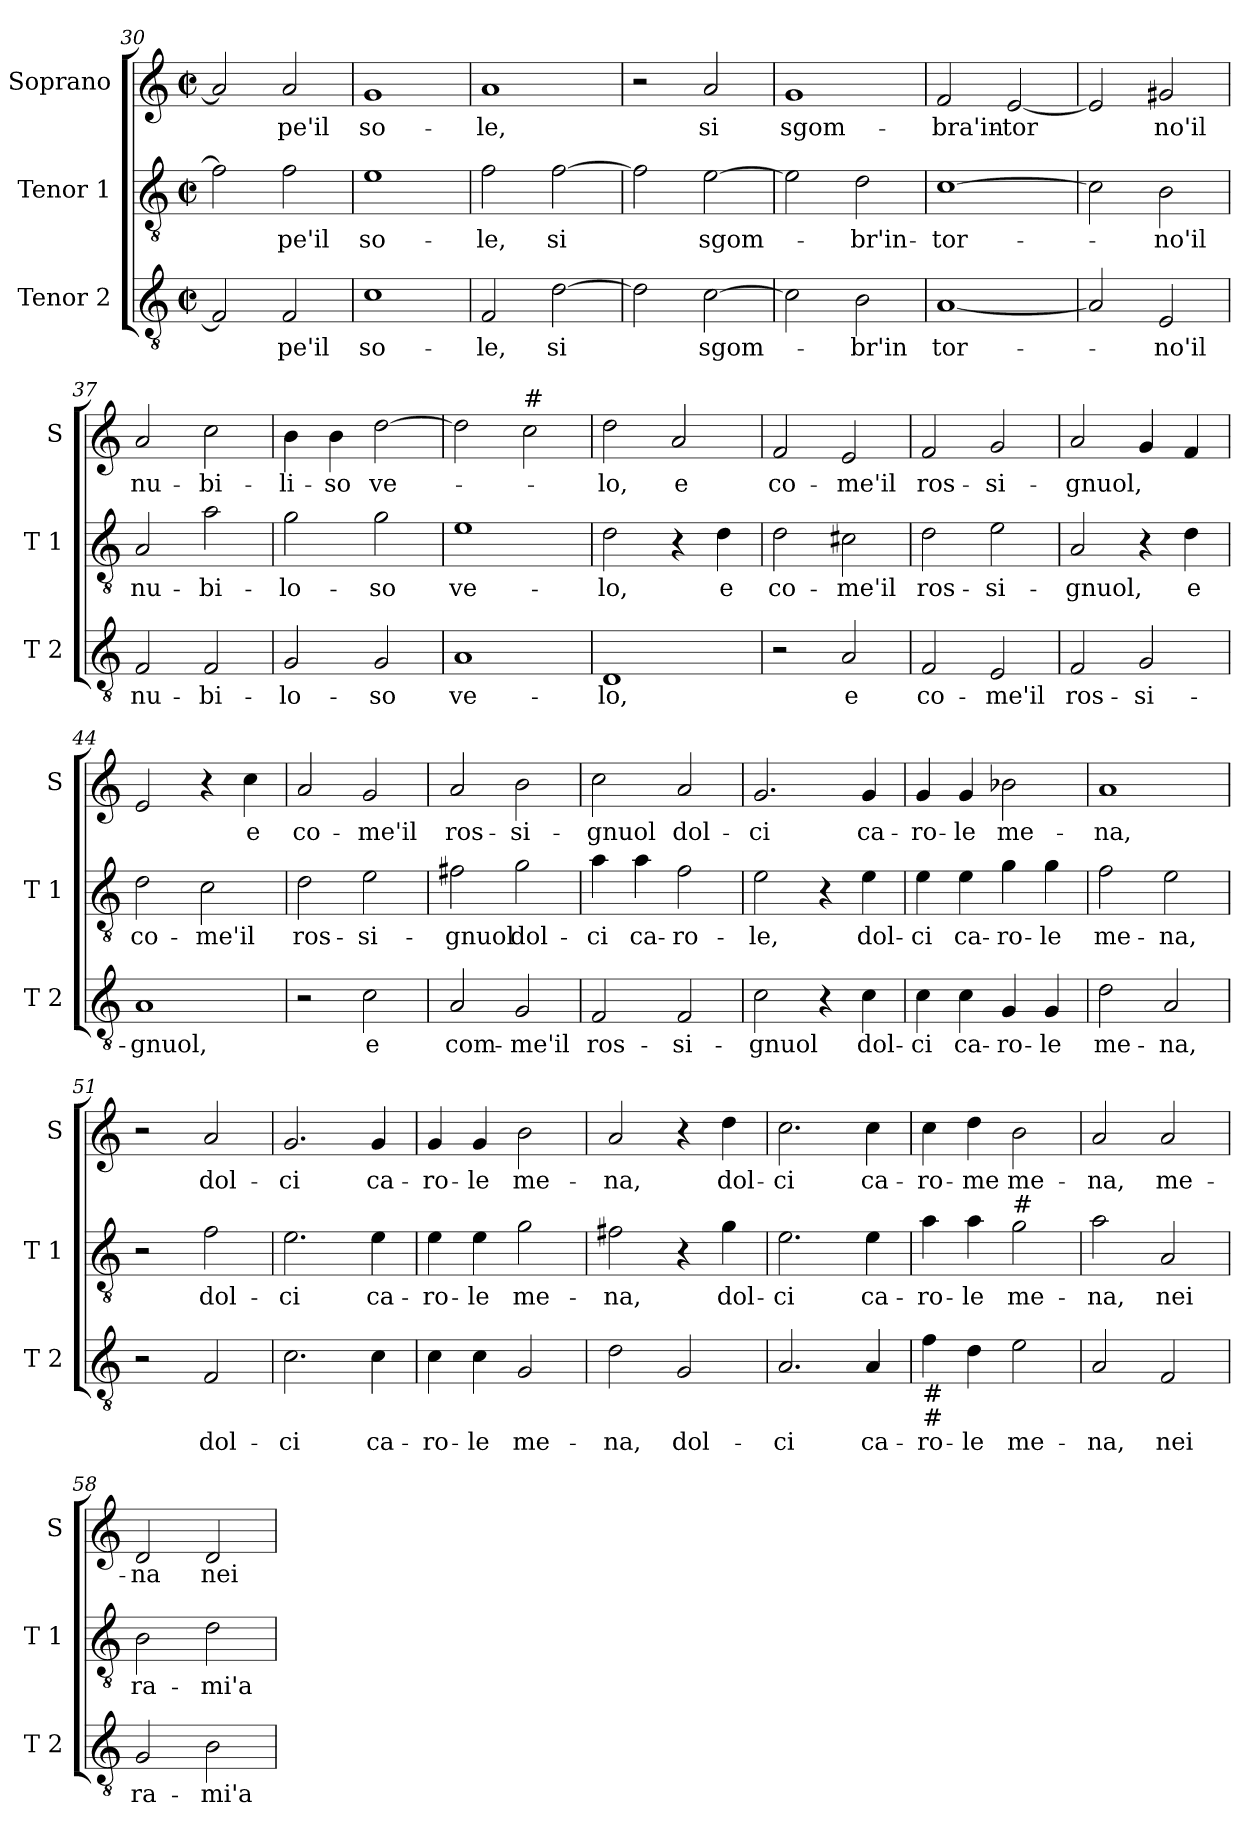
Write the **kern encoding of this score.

**kern	**text	**kern	**text	**kern	**text
*part3	*part3	*part2	*part2	*part1	*part1
*staff3	*staff3	*staff2	*staff2	*staff1	*staff1
*I"Tenor 2	*	*I"Tenor 1	*	*I"Soprano	*
*I'T 2	*	*I'T 1	*	*I'S	*
*clefGv2	*	*clefGv2	*	*clefG2	*
*k[]	*	*k[]	*	*k[]	*
*C:	*	*C:	*	*C:	*
*M2/2	*	*M2/2	*	*M2/2	*
*met(c|)	*	*met(c|)	*	*met(c|)	*
=30	=30	=30	=30	=30	=30
2F/]	.	2f\]	.	2a/]	.
!	!LO:LY:b	!	!LO:LY:b	!	!LO:LY:b
2F/	-pe'il	2f\	-pe'il	2a/	-pe'il
!!LO:LB:g=z
=31	=31	=31	=31	=31	=31
!	!LO:LY:b	!	!LO:LY:b	!	!LO:LY:b
1c	so-	1e	so-	1g	so-
=32	=32	=32	=32	=32	=32
!	!LO:LY:b	!	!LO:LY:b	!	!LO:LY:b
2F/	-le,	2f\	-le,	1a	-le,
!	!LO:LY:b	!	!LO:LY:b	!	!
[2d\	si	[2f\	si	.	.
=33	=33	=33	=33	=33	=33
2d\]	.	2f\]	.	2r	.
!	!LO:LY:b	!	!LO:LY:b	!	!LO:LY:b
[2c\	sgom-	[2e\	sgom-	2a/	si
=34	=34	=34	=34	=34	=34
!	!	!	!	!	!LO:LY:b
2c\]	.	2e\]	.	1g	sgom-
!	!LO:LY:b	!	!LO:LY:b	!	!
2B\	-br'in	2d\	-br'in-	.	.
=35	=35	=35	=35	=35	=35
!	!LO:LY:b	!	!LO:LY:b	!	!LO:LY:b
[1A	tor-	[1c	-tor-	2f/	-bra'in-
!	!	!	!	!	!LO:LY:b
.	.	.	.	[2e/	-tor
=36	=36	=36	=36	=36	=36
2A/]	.	2c\]	.	2e/]	.
!	!LO:LY:b	!	!LO:LY:b	!	!LO:LY:b
2E/	-no'il	2B\	-no'il	2g#X/	no'il
!!LO:LB:g=z
=37	=37	=37	=37	=37	=37
!	!LO:LY:b	!	!LO:LY:b	!	!LO:LY:b
2F/	nu-	2A/	nu-	2a/	nu-
!	!LO:LY:b	!	!LO:LY:b	!	!LO:LY:b
2F/	-bi-	2a\	-bi-	2cc\	-bi-
=38	=38	=38	=38	=38	=38
!	!LO:LY:b	!	!LO:LY:b	!	!LO:LY:b
2G/	-lo-	2g\	-lo-	4b\	-li-
!	!	!	!	!	!LO:LY:b
.	.	.	.	4b\	-so
!	!LO:LY:b	!	!LO:LY:b	!	!LO:LY:b
2G/	-so	2g\	-so	[2dd\	ve-
=39	=39	=39	=39	=39	=39
!	!LO:LY:b	!	!LO:LY:b	!	!
1A	ve-	1e	ve-	2dd\]	.
!	!	!	!	!LO:TX:a:t=#	!
.	.	.	.	2cc\	.
=40	=40	=40	=40	=40	=40
!	!LO:LY:b	!	!LO:LY:b	!	!LO:LY:b
1D	-lo,	2d\	-lo,	2dd\	-lo,
!	!	!	!	!	!LO:LY:b
.	.	4r	.	2a/	e
!	!	!	!LO:LY:b	!	!
.	.	4d\	e	.	.
=41	=41	=41	=41	=41	=41
!	!	!	!LO:LY:b	!	!LO:LY:b
2r	.	2d\	co-	2f/	co-
!	!LO:LY:b	!	!LO:LY:b	!	!LO:LY:b
2A/	e	2c#X\	-me'il	2e/	-me'il
=42	=42	=42	=42	=42	=42
!	!LO:LY:b	!	!LO:LY:b	!	!LO:LY:b
2F/	co-	2d\	ros-	2f/	ros-
!	!LO:LY:b	!	!LO:LY:b	!	!LO:LY:b
2E/	-me'il	2e\	-si-	2g/	-si-
!!LO:PB:g=z
=43	=43	=43	=43	=43	=43
!	!LO:LY:b	!	!LO:LY:b	!	!LO:LY:b
2F/	ros-	2A/	-gnuol,	2a/	-gnuol,
!	!LO:LY:b	!	!	!	!
2G/	-si-	4r	.	4g/	.
!	!	!	!LO:LY:b	!	!
.	.	4d\	e	4f/	.
=44	=44	=44	=44	=44	=44
!	!LO:LY:b	!	!LO:LY:b	!	!
1A	-gnuol,	2d\	co-	2e/	.
!	!	!	!LO:LY:b	!	!
.	.	2c\	-me'il	4r	.
!	!	!	!	!	!LO:LY:b
.	.	.	.	4cc\	e
=45	=45	=45	=45	=45	=45
!	!	!	!LO:LY:b	!	!LO:LY:b
2r	.	2d\	ros-	2a/	co-
!	!LO:LY:b	!	!LO:LY:b	!	!LO:LY:b
2c\	e	2e\	-si-	2g/	-me'il
=46	=46	=46	=46	=46	=46
!	!LO:LY:b	!	!LO:LY:b	!	!LO:LY:b
2A/	com-	2f#X\	-gnuol	2a/	ros-
!	!LO:LY:b	!	!LO:LY:b	!	!LO:LY:b
2G/	-me'il	2g\	dol-	2b\	-si-
=47	=47	=47	=47	=47	=47
!	!LO:LY:b	!	!LO:LY:b	!	!LO:LY:b
2F/	ros-	4a\	-ci	2cc\	-gnuol
!	!	!	!LO:LY:b	!	!
.	.	4a\	ca-	.	.
!	!LO:LY:b	!	!LO:LY:b	!	!LO:LY:b
2F/	-si-	2f\	-ro-	2a/	dol-
=48	=48	=48	=48	=48	=48
!	!LO:LY:b	!	!LO:LY:b	!	!LO:LY:b
2c\	-gnuol	2e\	-le,	2.g/	-ci
4r	.	4r	.	.	.
!	!LO:LY:b	!	!LO:LY:b	!	!LO:LY:b
4c\	dol-	4e\	dol-	4g/	ca-
!!LO:LB:g=z
=49	=49	=49	=49	=49	=49
!	!LO:LY:b	!	!LO:LY:b	!	!LO:LY:b
4c\	-ci	4e\	-ci	4g/	-ro-
!	!LO:LY:b	!	!LO:LY:b	!	!LO:LY:b
4c\	ca-	4e\	ca-	4g/	-le
!	!LO:LY:b	!	!LO:LY:b	!	!LO:LY:b
4G/	-ro-	4g\	-ro-	2b-X\	me-
!	!LO:LY:b	!	!LO:LY:b	!	!
4G/	-le	4g\	-le	.	.
=50	=50	=50	=50	=50	=50
!	!LO:LY:b	!	!LO:LY:b	!	!LO:LY:b
2d\	me-	2f\	me-	1a	-na,
!	!LO:LY:b	!	!LO:LY:b	!	!
2A/	-na,	2e\	-na,	.	.
=51	=51	=51	=51	=51	=51
2r	.	2r	.	2r	.
!	!LO:LY:b	!	!LO:LY:b	!	!LO:LY:b
2F/	dol-	2f\	dol-	2a/	dol-
=52	=52	=52	=52	=52	=52
!	!LO:LY:b	!	!LO:LY:b	!	!LO:LY:b
2.c\	-ci	2.e\	-ci	2.g/	-ci
!	!LO:LY:b	!	!LO:LY:b	!	!LO:LY:b
4c\	ca-	4e\	ca-	4g/	ca-
=53	=53	=53	=53	=53	=53
!	!LO:LY:b	!	!LO:LY:b	!	!LO:LY:b
4c\	-ro-	4e\	-ro-	4g/	-ro-
!	!LO:LY:b	!	!LO:LY:b	!	!LO:LY:b
4c\	-le	4e\	-le	4g/	-le
!	!LO:LY:b	!	!LO:LY:b	!	!LO:LY:b
2G/	me-	2g\	me-	2b\	me-
=54	=54	=54	=54	=54	=54
!	!LO:LY:b	!	!LO:LY:b	!	!LO:LY:b
2d\	-na,	2f#X\	-na,	2a/	-na,
!	!LO:LY:b	!	!	!	!
2G/	dol-	4r	.	4r	.
!	!	!	!LO:LY:b	!	!LO:LY:b
.	.	4g\	dol-	4dd\	dol-
!!LO:LB:g=z
=55	=55	=55	=55	=55	=55
!	!LO:LY:b	!	!LO:LY:b	!	!LO:LY:b
2.A/	-ci	2.e\	-ci	2.cc\	-ci
!	!LO:LY:b	!	!LO:LY:b	!	!LO:LY:b
4A/	ca-	4e\	ca-	4cc\	ca-
=56	=56	=56	=56	=56	=56
!LO:TX:b:t=#	!	!	!	!	!
!LO:TX:b:t=#	!	!	!	!	!
!	!LO:LY:b	!	!LO:LY:b	!	!LO:LY:b
4f\	-ro-	4a\	-ro-	4cc\	-ro-
!	!LO:LY:b	!	!LO:LY:b	!	!LO:LY:b
4d\	-le	4a\	-le	4dd\	-me
!	!	!LO:TX:a:t=#	!	!	!
!	!LO:LY:b	!	!LO:LY:b	!	!LO:LY:b
2e\	me-	2g\	me-	2b\	me-
=57	=57	=57	=57	=57	=57
!	!LO:LY:b	!	!LO:LY:b	!	!LO:LY:b
2A/	-na,	2a\	-na,	2a/	-na,
!	!LO:LY:b	!	!LO:LY:b	!	!LO:LY:b
2F/	nei	2A/	nei	2a/	me-
=58	=58	=58	=58	=58	=58
!	!LO:LY:b	!	!LO:LY:b	!	!LO:LY:b
2G/	ra-	2B\	ra-	2d/	-na
!	!LO:LY:b	!	!LO:LY:b	!	!LO:LY:b
2B\	-mi'a-	2d\	-mi'a-	2d/	nei
=	=	=	=	=	=
*-	*-	*-	*-	*-	*-
